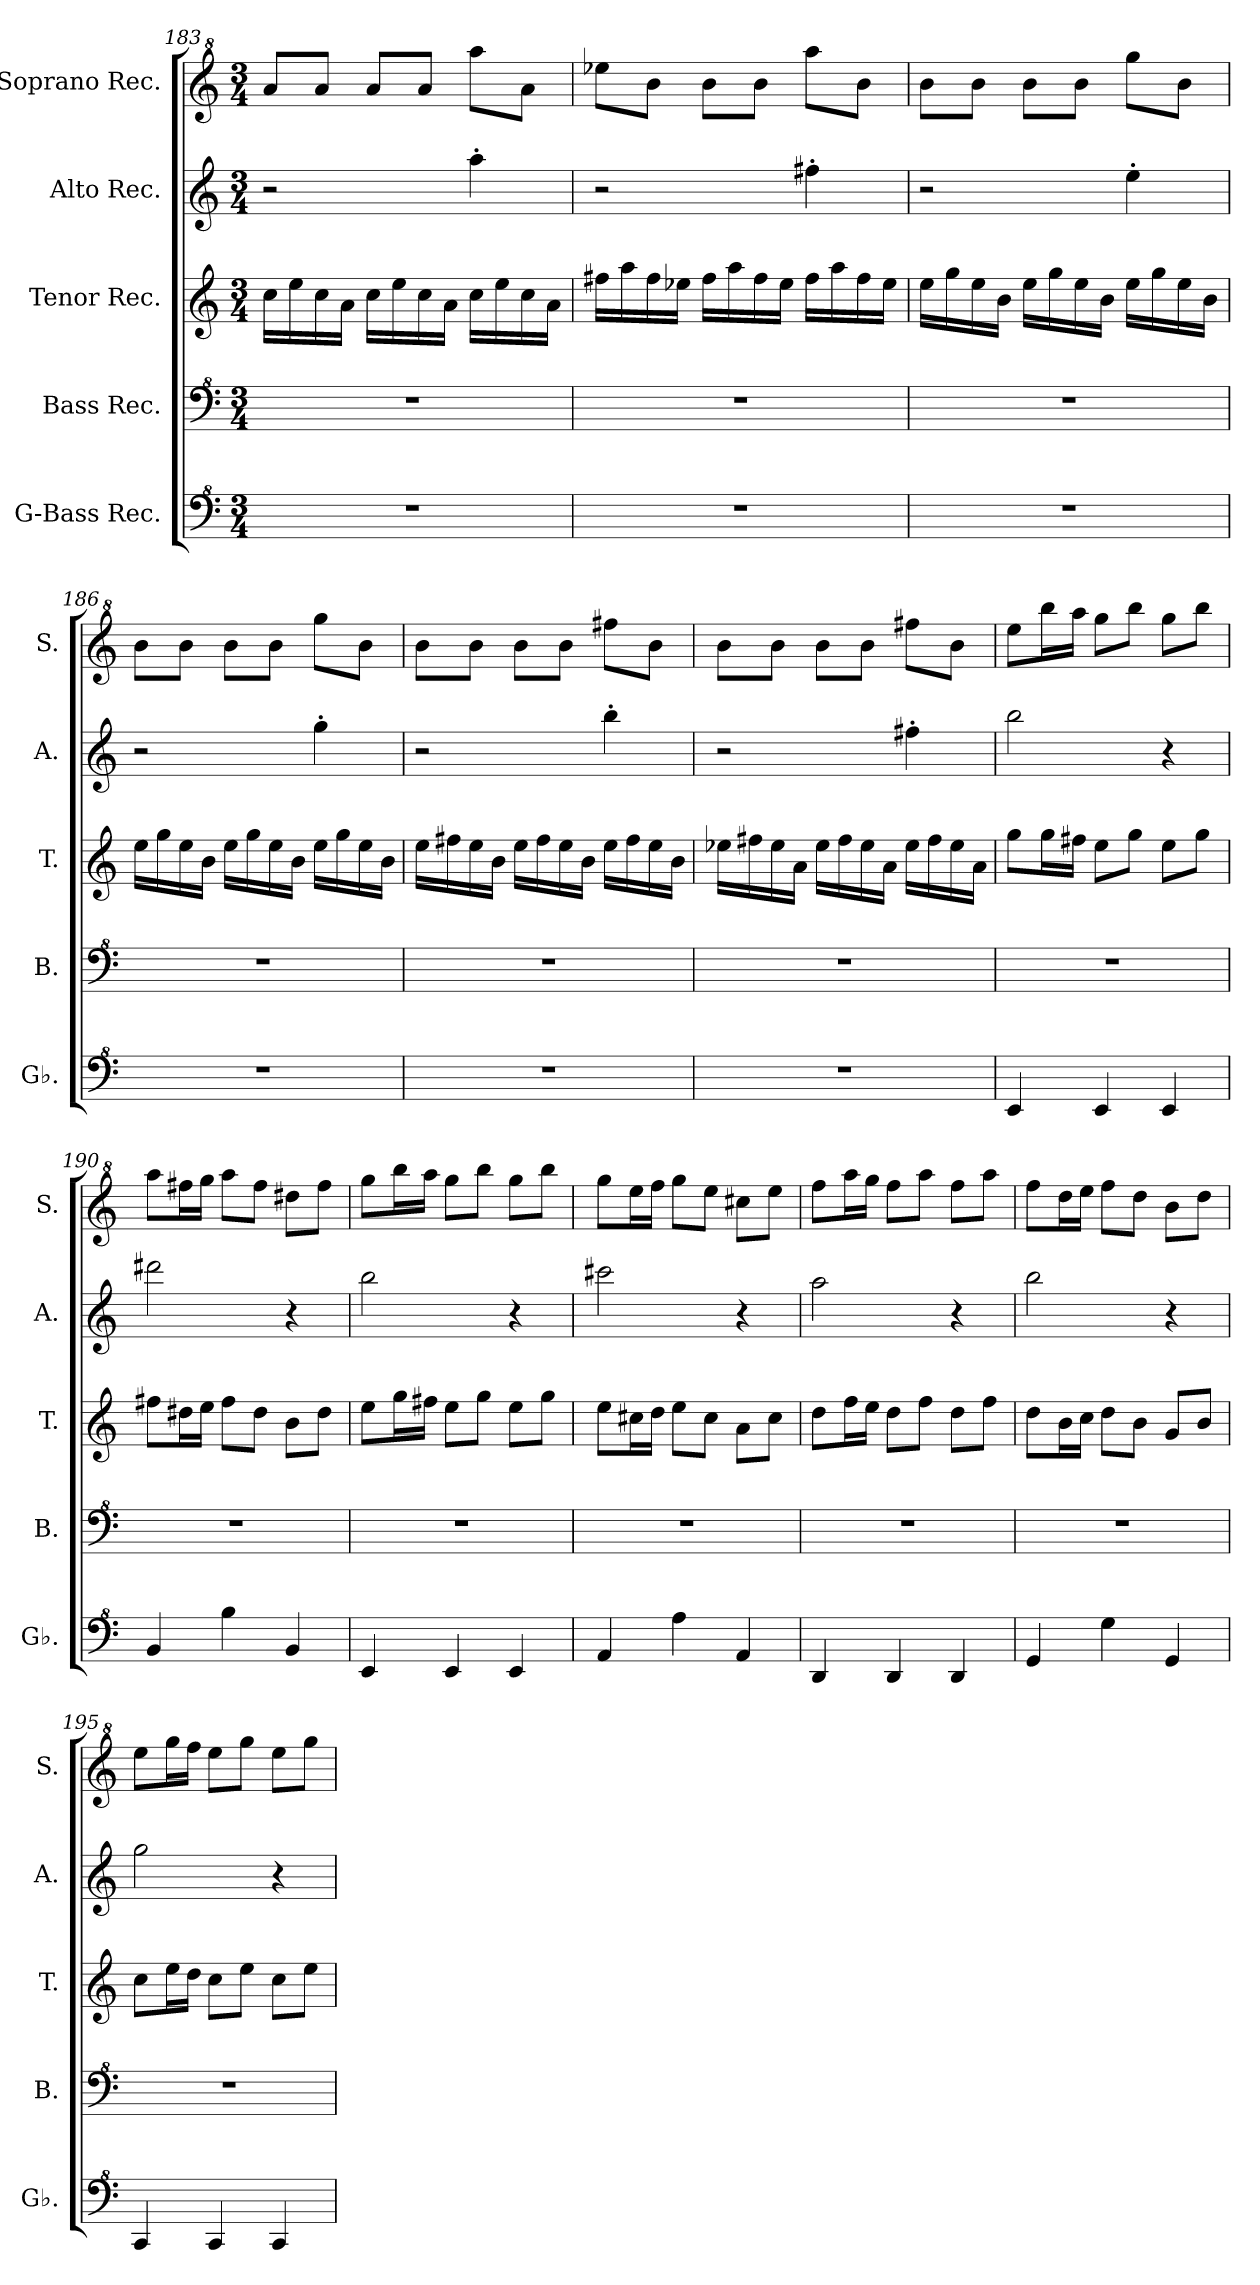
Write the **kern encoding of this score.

**kern	**kern	**kern	**kern	**kern
*part5	*part4	*part3	*part2	*part1
*staff5	*staff4	*staff3	*staff2	*staff1
*I"G-Bass Rec.	*I"Bass Rec.	*I"Tenor Rec.	*I"Alto Rec.	*I"Soprano Rec.
*I'Gb.	*I'B.	*I'T.	*I'A.	*I'S.
!!LO:LB:g=z
*clefF^4	*clefF^4	*clefG2	*clefG2	*clefG^2
*k[]	*k[]	*k[]	*k[]	*k[]
*M3/4	*M3/4	*M3/4	*M3/4	*M3/4
=183	=183	=183	=183	=183
2.r	2.r	16cc\LL	2r	8aa/L
.	.	16ee\	.	.
.	.	16cc\	.	8aa/J
.	.	16a\JJ	.	.
.	.	16cc\LL	.	8aa/L
.	.	16ee\	.	.
.	.	16cc\	.	8aa/J
.	.	16a\JJ	.	.
.	.	16cc\LL	4aa'\	8aaa\L
.	.	16ee\	.	.
.	.	16cc\	.	8aa\J
.	.	16a\JJ	.	.
=184	=184	=184	=184	=184
2.r	2.r	16ff#X\LL	2r	8eee-X\L
.	.	16aa\	.	.
.	.	16ff#\	.	8bb\J
.	.	16ee-X\JJ	.	.
.	.	16ff#\LL	.	8bb\L
.	.	16aa\	.	.
.	.	16ff#\	.	8bb\J
.	.	16ee-\JJ	.	.
.	.	16ff#\LL	4ff#X'\	8aaa\L
.	.	16aa\	.	.
.	.	16ff#\	.	8bb\J
.	.	16ee-\JJ	.	.
=185	=185	=185	=185	=185
2.r	2.r	16ee\LL	2r	8bb\L
.	.	16gg\	.	.
.	.	16ee\	.	8bb\J
.	.	16b\JJ	.	.
.	.	16ee\LL	.	8bb\L
.	.	16gg\	.	.
.	.	16ee\	.	8bb\J
.	.	16b\JJ	.	.
.	.	16ee\LL	4ee'\	8ggg\L
.	.	16gg\	.	.
.	.	16ee\	.	8bb\J
.	.	16b\JJ	.	.
=186	=186	=186	=186	=186
2.r	2.r	16ee\LL	2r	8bb\L
.	.	16gg\	.	.
.	.	16ee\	.	8bb\J
.	.	16b\JJ	.	.
.	.	16ee\LL	.	8bb\L
.	.	16gg\	.	.
.	.	16ee\	.	8bb\J
.	.	16b\JJ	.	.
.	.	16ee\LL	4gg'\	8ggg\L
.	.	16gg\	.	.
.	.	16ee\	.	8bb\J
.	.	16b\JJ	.	.
=187	=187	=187	=187	=187
2.r	2.r	16ee\LL	2r	8bb\L
.	.	16ff#X\	.	.
.	.	16ee\	.	8bb\J
.	.	16b\JJ	.	.
.	.	16ee\LL	.	8bb\L
.	.	16ff#\	.	.
.	.	16ee\	.	8bb\J
.	.	16b\JJ	.	.
.	.	16ee\LL	4bb'\	8fff#X\L
.	.	16ff#\	.	.
.	.	16ee\	.	8bb\J
.	.	16b\JJ	.	.
=188	=188	=188	=188	=188
2.r	2.r	16ee-X\LL	2r	8bb\L
.	.	16ff#X\	.	.
.	.	16ee-\	.	8bb\J
.	.	16a\JJ	.	.
.	.	16ee-\LL	.	8bb\L
.	.	16ff#\	.	.
.	.	16ee-\	.	8bb\J
.	.	16a\JJ	.	.
.	.	16ee-\LL	4ff#X'\	8fff#X\L
.	.	16ff#\	.	.
.	.	16ee-\	.	8bb\J
.	.	16a\JJ	.	.
!!LO:PB:g=z
=189	=189	=189	=189	=189
4E/	2.r	8gg\L	2bb\	8eee\L
.	.	16gg\L	.	16bbb\L
.	.	16ff#X\JJ	.	16aaa\JJ
4E/	.	8ee\L	.	8ggg\L
.	.	8gg\J	.	8bbb\J
4E/	.	8ee\L	4r	8ggg\L
.	.	8gg\J	.	8bbb\J
=190	=190	=190	=190	=190
4B/	2.r	8ff#X\L	2ddd#X\	8aaa\L
.	.	16dd#X\L	.	16fff#X\L
.	.	16ee\JJ	.	16ggg\JJ
4b\	.	8ff#\L	.	8aaa\L
.	.	8dd#\J	.	8fff#\J
4B/	.	8b\L	4r	8ddd#X\L
.	.	8dd#\J	.	8fff#\J
=191	=191	=191	=191	=191
4E/	2.r	8ee\L	2bb\	8ggg\L
.	.	16gg\L	.	16bbb\L
.	.	16ff#X\JJ	.	16aaa\JJ
4E/	.	8ee\L	.	8ggg\L
.	.	8gg\J	.	8bbb\J
4E/	.	8ee\L	4r	8ggg\L
.	.	8gg\J	.	8bbb\J
=192	=192	=192	=192	=192
4A/	2.r	8ee\L	2ccc#X\	8ggg\L
.	.	16cc#X\L	.	16eee\L
.	.	16dd\JJ	.	16fff\JJ
4a\	.	8ee\L	.	8ggg\L
.	.	8cc#\J	.	8eee\J
4A/	.	8a\L	4r	8ccc#X\L
.	.	8cc#\J	.	8eee\J
=193	=193	=193	=193	=193
4D/	2.r	8dd\L	2aa\	8fff\L
.	.	16ff\L	.	16aaa\L
.	.	16ee\JJ	.	16ggg\JJ
4D/	.	8dd\L	.	8fff\L
.	.	8ff\J	.	8aaa\J
4D/	.	8dd\L	4r	8fff\L
.	.	8ff\J	.	8aaa\J
=194	=194	=194	=194	=194
4G/	2.r	8dd\L	2bb\	8fff\L
.	.	16b\L	.	16ddd\L
.	.	16cc\JJ	.	16eee\JJ
4g\	.	8dd\L	.	8fff\L
.	.	8b\J	.	8ddd\J
4G/	.	8g/L	4r	8bb\L
.	.	8b/J	.	8ddd\J
=195	=195	=195	=195	=195
4C/	2.r	8cc\L	2gg\	8eee\L
.	.	16ee\L	.	16ggg\L
.	.	16dd\JJ	.	16fff\JJ
4C/	.	8cc\L	.	8eee\L
.	.	8ee\J	.	8ggg\J
4C/	.	8cc\L	4r	8eee\L
.	.	8ee\J	.	8ggg\J
=	=	=	=	=
*-	*-	*-	*-	*-
